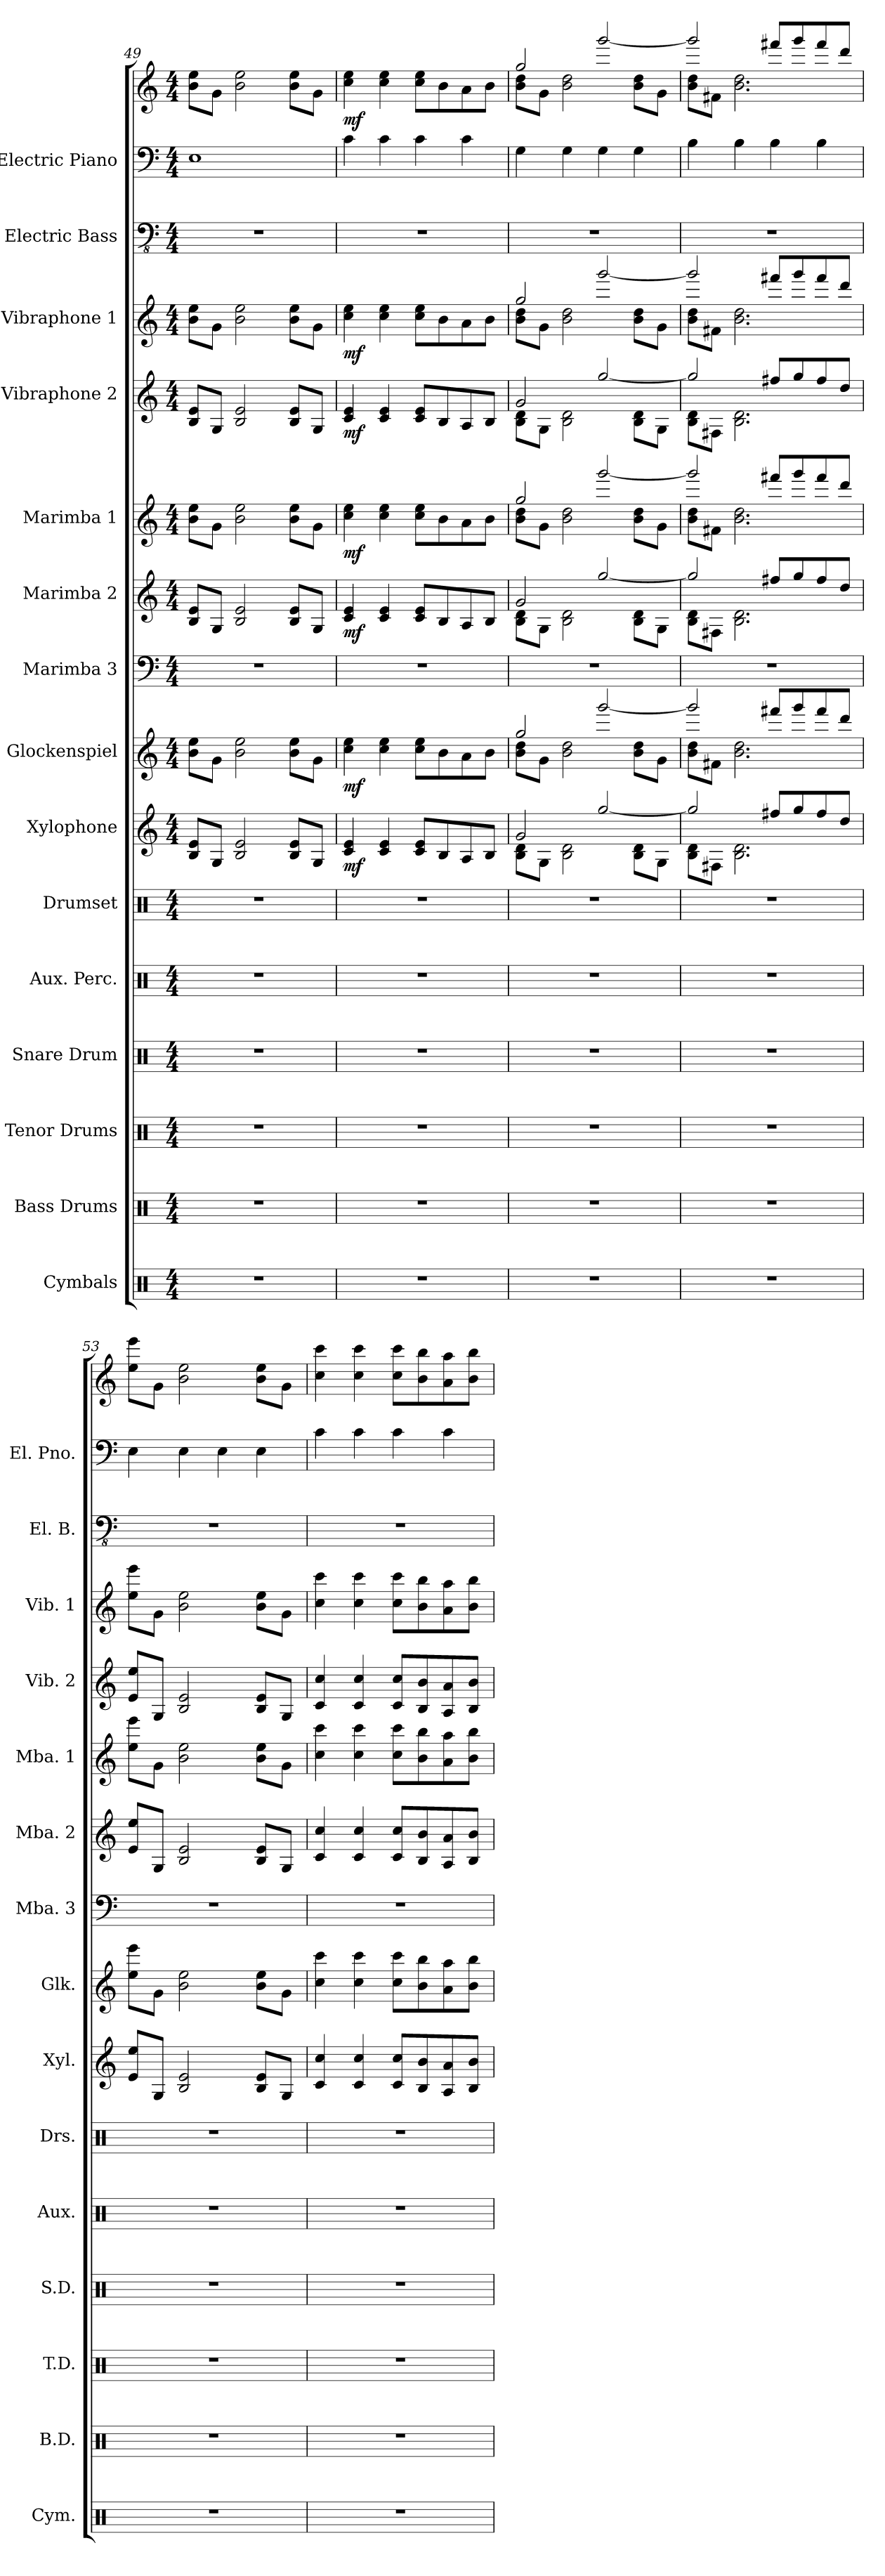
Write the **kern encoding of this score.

**kern	**kern	**kern	**kern	**kern	**kern	**kern	**dynam	**kern	**dynam	**kern	**kern	**dynam	**kern	**dynam	**kern	**dynam	**kern	**dynam	**kern	**kern	**kern	**dynam
*part15	*part14	*part13	*part12	*part11	*part10	*part9	*part9	*part8	*part8	*part7	*part6	*part6	*part5	*part5	*part4	*part4	*part3	*part3	*part2	*part1	*part1	*part1
*staff16	*staff15	*staff14	*staff13	*staff12	*staff11	*staff10	*staff10	*staff9	*staff9	*staff8	*staff7	*staff7	*staff6	*staff6	*staff5	*staff5	*staff4	*staff4	*staff3	*staff2	*staff1	*staff1/2
*I"Cymbals	*I"Bass Drums	*I"Tenor Drums	*I"Snare Drum	*I"Aux. Perc.	*I"Drumset	*I"Xylophone	*	*I"Glockenspiel	*	*I"Marimba 3	*I"Marimba 2	*	*I"Marimba 1	*	*I"Vibraphone 2	*	*I"Vibraphone 1	*	*I"Electric Bass	*I"Electric Piano	*	*
*I'Cym.	*I'B.D.	*I'T.D.	*I'S.D.	*I'Aux.	*I'Drs.	*I'Xyl.	*	*I'Glk.	*	*I'Mba. 3	*I'Mba. 2	*	*I'Mba. 1	*	*I'Vib. 2	*	*I'Vib. 1	*	*I'El. B.	*I'El. Pno.	*	*
*clefX	*clefX	*clefX	*clefX	*clefX	*clefX	*clefG2	*	*clefG2	*	*clefF4	*clefG2	*	*clefG2	*	*clefG2	*	*clefG2	*	*clefFv4	*clefF4	*clefG2	*
*	*	*	*	*	*	*ITrd-7c-12	*	*ITrd-14c-24	*	*	*	*	*	*	*	*	*	*	*	*	*	*
*k[]	*k[]	*k[]	*k[]	*k[]	*k[]	*k[]	*	*k[]	*	*k[]	*k[]	*	*k[]	*	*k[]	*	*k[]	*	*k[]	*k[]	*k[]	*
*M4/4	*M4/4	*M4/4	*M4/4	*M4/4	*M4/4	*M4/4	*	*M4/4	*	*M4/4	*M4/4	*	*M4/4	*	*M4/4	*	*M4/4	*	*M4/4	*M4/4	*M4/4	*
=49	=49	=49	=49	=49	=49	=49	=49	=49	=49	=49	=49	=49	=49	=49	=49	=49	=49	=49	=49	=49	=49	=49
1r	1r	1r	1r	1r	1r	8b/ 8ee/L	.	8bbb\ 8eeee\L	.	1r	8B/ 8e/L	.	8b\ 8ee\L	.	8B/ 8e/L	.	8b\ 8ee\L	.	1r	1E	8b\ 8ee\L	.
.	.	.	.	.	.	8g/J	.	8ggg\J	.	.	8G/J	.	8g\J	.	8G/J	.	8g\J	.	.	.	8g\J	.
.	.	.	.	.	.	2b/ 2ee/	.	2bbb\ 2eeee\	.	.	2B/ 2e/	.	2b\ 2ee\	.	2B/ 2e/	.	2b\ 2ee\	.	.	.	2b\ 2ee\	.
.	.	.	.	.	.	8b/ 8ee/L	.	8bbb\ 8eeee\L	.	.	8B/ 8e/L	.	8b\ 8ee\L	.	8B/ 8e/L	.	8b\ 8ee\L	.	.	.	8b\ 8ee\L	.
.	.	.	.	.	.	8g/J	.	8ggg\J	.	.	8G/J	.	8g\J	.	8G/J	.	8g\J	.	.	.	8g\J	.
=50	=50	=50	=50	=50	=50	=50	=50	=50	=50	=50	=50	=50	=50	=50	=50	=50	=50	=50	=50	=50	=50	=50
!	!	!	!	!	!	!	!LO:DY:b	!	!LO:DY:b	!	!	!LO:DY:b	!	!LO:DY:b	!	!LO:DY:b	!	!LO:DY:b	!	!	!	!LO:DY:b
1r	1r	1r	1r	1r	1r	4cc/ 4ee/	mf	4cccc\ 4eeee\	mf	1r	4c/ 4e/	mf	4cc\ 4ee\	mf	4c/ 4e/	mf	4cc\ 4ee\	mf	1r	4c\	4cc\ 4ee\	mf
.	.	.	.	.	.	4cc/ 4ee/	.	4cccc\ 4eeee\	.	.	4c/ 4e/	.	4cc\ 4ee\	.	4c/ 4e/	.	4cc\ 4ee\	.	.	4c\	4cc\ 4ee\	.
.	.	.	.	.	.	8cc/ 8ee/L	.	8cccc\ 8eeee\L	.	.	8c/ 8e/L	.	8cc\ 8ee\L	.	8c/ 8e/L	.	8cc\ 8ee\L	.	.	4c\	8cc\ 8ee\L	.
.	.	.	.	.	.	8b/	.	8bbb\	.	.	8B/	.	8b\	.	8B/	.	8b\	.	.	.	8b\	.
.	.	.	.	.	.	8a/	.	8aaa\	.	.	8A/	.	8a\	.	8A/	.	8a\	.	.	4c\	8a\	.
.	.	.	.	.	.	8b/J	.	8bbb\J	.	.	8B/J	.	8b\J	.	8B/J	.	8b\J	.	.	.	8b\J	.
=51	=51	=51	=51	=51	=51	=51	=51	=51	=51	=51	=51	=51	=51	=51	=51	=51	=51	=51	=51	=51	=51	=51
*	*	*	*	*	*	*^	*	*^	*	*	*^	*	*^	*	*^	*	*^	*	*	*	*^	*
1r	1r	1r	1r	1r	1r	8b\ 8dd\L	2gg/	.	8bbb\ 8dddd\L	2gggg/	.	1r	8B\ 8d\L	2g/	.	8b\ 8dd\L	2gg/	.	8B\ 8d\L	2g/	.	8b\ 8dd\L	2gg/	.	1r	4G\	8b\ 8dd\L	2gg/	.
.	.	.	.	.	.	8g\J	.	.	8ggg\J	.	.	.	8G\J	.	.	8g\J	.	.	8G\J	.	.	8g\J	.	.	.	.	8g\J	.	.
.	.	.	.	.	.	2b\ 2dd\	.	.	2bbb\ 2dddd\	.	.	.	2B\ 2d\	.	.	2b\ 2dd\	.	.	2B\ 2d\	.	.	2b\ 2dd\	.	.	.	4G\	2b\ 2dd\	.	.
.	.	.	.	.	.	.	[2ggg/	.	.	[2ggggg/	.	.	.	[2gg/	.	.	[2ggg/	.	.	[2gg/	.	.	[2ggg/	.	.	4G\	.	[2ggg/	.
.	.	.	.	.	.	8b\ 8dd\L	.	.	8bbb\ 8dddd\L	.	.	.	8B\ 8d\L	.	.	8b\ 8dd\L	.	.	8B\ 8d\L	.	.	8b\ 8dd\L	.	.	.	4G\	8b\ 8dd\L	.	.
.	.	.	.	.	.	8g\J	.	.	8ggg\J	.	.	.	8G\J	.	.	8g\J	.	.	8G\J	.	.	8g\J	.	.	.	.	8g\J	.	.
=52	=52	=52	=52	=52	=52	=52	=52	=52	=52	=52	=52	=52	=52	=52	=52	=52	=52	=52	=52	=52	=52	=52	=52	=52	=52	=52	=52	=52	=52
1r	1r	1r	1r	1r	1r	8b\ 8dd\L	2ggg/]	.	8bbb\ 8dddd\L	2ggggg/]	.	1r	8B\ 8d\L	2gg/]	.	8b\ 8dd\L	2ggg/]	.	8B\ 8d\L	2gg/]	.	8b\ 8dd\L	2ggg/]	.	1r	4B\	8b\ 8dd\L	2ggg/]	.
.	.	.	.	.	.	8f#X\J	.	.	8fff#X\J	.	.	.	8F#X\J	.	.	8f#X\J	.	.	8F#X\J	.	.	8f#X\J	.	.	.	.	8f#X\J	.	.
.	.	.	.	.	.	2.b\ 2.dd\	.	.	2.bbb\ 2.dddd\	.	.	.	2.B\ 2.d\	.	.	2.b\ 2.dd\	.	.	2.B\ 2.d\	.	.	2.b\ 2.dd\	.	.	.	4B\	2.b\ 2.dd\	.	.
.	.	.	.	.	.	.	8fff#X/L	.	.	8fffff#X/L	.	.	.	8ff#X/L	.	.	8fff#X/L	.	.	8ff#X/L	.	.	8fff#X/L	.	.	4B\	.	8fff#X/L	.
.	.	.	.	.	.	.	8ggg/	.	.	8ggggg/	.	.	.	8gg/	.	.	8ggg/	.	.	8gg/	.	.	8ggg/	.	.	.	.	8ggg/	.
.	.	.	.	.	.	.	8fff#/	.	.	8fffff#/	.	.	.	8ff#/	.	.	8fff#/	.	.	8ff#/	.	.	8fff#/	.	.	4B\	.	8fff#/	.
.	.	.	.	.	.	.	8ddd/J	.	.	8ddddd/J	.	.	.	8dd/J	.	.	8ddd/J	.	.	8dd/J	.	.	8ddd/J	.	.	.	.	8ddd/J	.
*	*	*	*	*	*	*v	*v	*	*	*	*	*	*v	*v	*	*v	*v	*	*v	*v	*	*v	*v	*	*	*	*v	*v	*
*	*	*	*	*	*	*	*	*v	*v	*	*	*	*	*	*	*	*	*	*	*	*	*	*
!!LO:PB:g=z
=53	=53	=53	=53	=53	=53	=53	=53	=53	=53	=53	=53	=53	=53	=53	=53	=53	=53	=53	=53	=53	=53	=53
1r	1r	1r	1r	1r	1r	8ee/ 8eee/L	.	8eeee\ 8eeeee\L	.	1r	8e/ 8ee/L	.	8ee\ 8eee\L	.	8e/ 8ee/L	.	8ee\ 8eee\L	.	1r	4E\	8ee\ 8eee\L	.
.	.	.	.	.	.	8g/J	.	8ggg\J	.	.	8G/J	.	8g\J	.	8G/J	.	8g\J	.	.	.	8g\J	.
.	.	.	.	.	.	2b/ 2ee/	.	2bbb\ 2eeee\	.	.	2B/ 2e/	.	2b\ 2ee\	.	2B/ 2e/	.	2b\ 2ee\	.	.	4E\	2b\ 2ee\	.
.	.	.	.	.	.	.	.	.	.	.	.	.	.	.	.	.	.	.	.	4E\	.	.
.	.	.	.	.	.	8b/ 8ee/L	.	8bbb\ 8eeee\L	.	.	8B/ 8e/L	.	8b\ 8ee\L	.	8B/ 8e/L	.	8b\ 8ee\L	.	.	4E\	8b\ 8ee\L	.
.	.	.	.	.	.	8g/J	.	8ggg\J	.	.	8G/J	.	8g\J	.	8G/J	.	8g\J	.	.	.	8g\J	.
=54	=54	=54	=54	=54	=54	=54	=54	=54	=54	=54	=54	=54	=54	=54	=54	=54	=54	=54	=54	=54	=54	=54
1r	1r	1r	1r	1r	1r	4cc/ 4ccc/	.	4cccc\ 4ccccc\	.	1r	4c/ 4cc/	.	4cc\ 4ccc\	.	4c/ 4cc/	.	4cc\ 4ccc\	.	1r	4c\	4cc\ 4ccc\	.
.	.	.	.	.	.	4cc/ 4ccc/	.	4cccc\ 4ccccc\	.	.	4c/ 4cc/	.	4cc\ 4ccc\	.	4c/ 4cc/	.	4cc\ 4ccc\	.	.	4c\	4cc\ 4ccc\	.
.	.	.	.	.	.	8cc/ 8ccc/L	.	8cccc\ 8ccccc\L	.	.	8c/ 8cc/L	.	8cc\ 8ccc\L	.	8c/ 8cc/L	.	8cc\ 8ccc\L	.	.	4c\	8cc\ 8ccc\L	.
.	.	.	.	.	.	8b/ 8bb/	.	8bbb\ 8bbbb\	.	.	8B/ 8b/	.	8b\ 8bb\	.	8B/ 8b/	.	8b\ 8bb\	.	.	.	8b\ 8bb\	.
.	.	.	.	.	.	8a/ 8aa/	.	8aaa\ 8aaaa\	.	.	8A/ 8a/	.	8a\ 8aa\	.	8A/ 8a/	.	8a\ 8aa\	.	.	4c\	8a\ 8aa\	.
.	.	.	.	.	.	8b/ 8bb/J	.	8bbb\ 8bbbb\J	.	.	8B/ 8b/J	.	8b\ 8bb\J	.	8B/ 8b/J	.	8b\ 8bb\J	.	.	.	8b\ 8bb\J	.
=	=	=	=	=	=	=	=	=	=	=	=	=	=	=	=	=	=	=	=	=	=	=
*-	*-	*-	*-	*-	*-	*-	*-	*-	*-	*-	*-	*-	*-	*-	*-	*-	*-	*-	*-	*-	*-	*-
